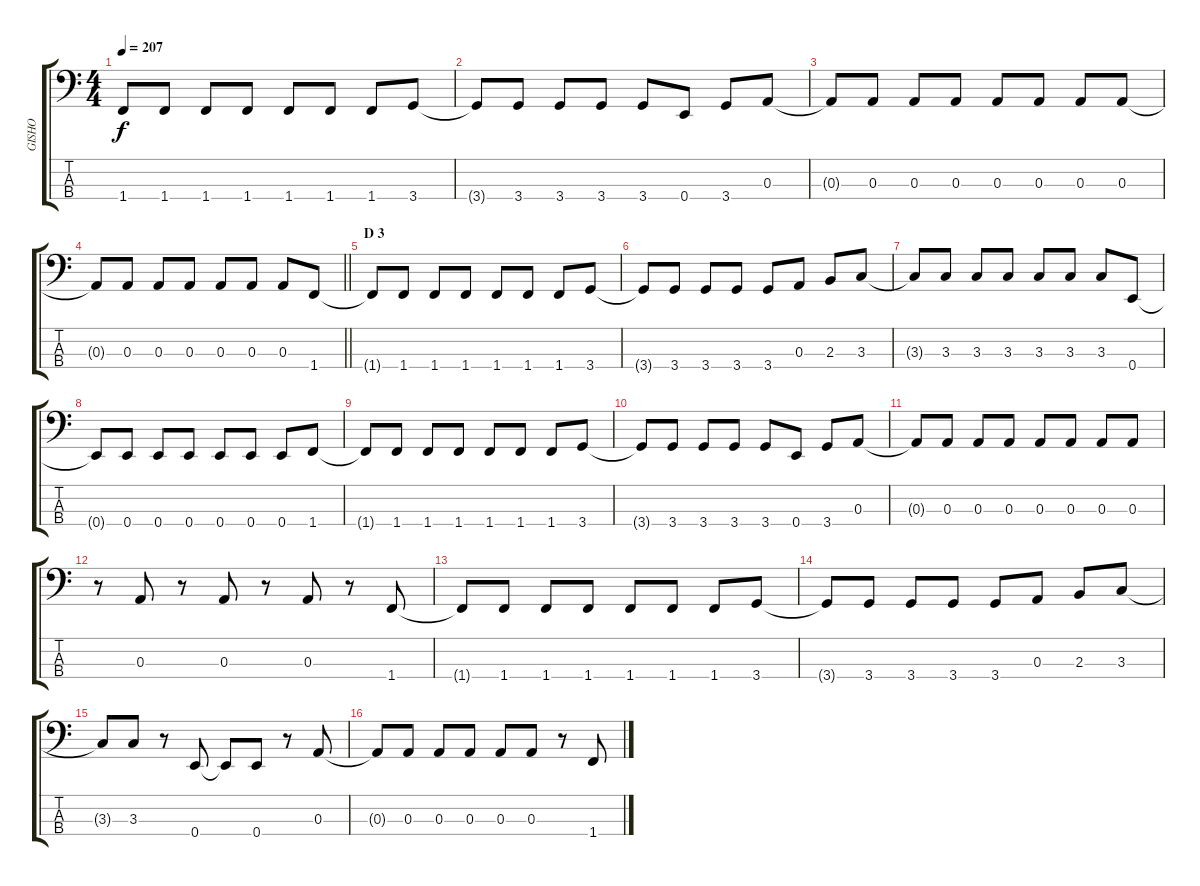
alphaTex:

\track ("GISHO" "GISHO") {instrument electricbasspick}
\staff {score tabs}
\tuning (G2 D2 A1 E1) {hide}
\ts (4 4)
\tempo 207
\clef f4
\ks c
1.4{t}.8{dy f} 1.4.8 1.4.8 1.4.8 1.4.8 1.4.8 1.4.8 3.4.8 |
3.4{t}.8 3.4.8 3.4.8 3.4.8 3.4.8 0.4.8 3.4.8 0.3.8 |
0.3{t}.8 0.3.8 0.3.8 0.3.8 0.3.8 0.3.8 0.3.8 0.3.8 |
\barLineRight lightlight
0.3{t}.8 0.3.8 0.3.8 0.3.8 0.3.8 0.3.8 0.3.8 1.4.8 |
\section ("" "D 3")
1.4{t}.8 1.4.8 1.4.8 1.4.8 1.4.8 1.4.8 1.4.8 3.4.8 |
3.4{t}.8 3.4.8 3.4.8 3.4.8 3.4.8 0.3.8 2.3.8 3.3.8 |
3.3{t}.8 3.3.8 3.3.8 3.3.8 3.3.8 3.3.8 3.3.8 0.4.8 |
0.4{t}.8 0.4.8 0.4.8 0.4.8 0.4.8 0.4.8 0.4.8 1.4.8 |
1.4{t}.8 1.4.8 1.4.8 1.4.8 1.4.8 1.4.8 1.4.8 3.4.8 |
3.4{t}.8 3.4.8 3.4.8 3.4.8 3.4.8 0.4.8 3.4.8 0.3.8 |
0.3{t}.8 0.3.8 0.3.8 0.3.8 0.3.8 0.3.8 0.3.8 0.3.8 |
r.8 0.3.8 r.8 0.3.8 r.8 0.3.8 r.8 1.4.8 |
1.4{t}.8 1.4.8 1.4.8 1.4.8 1.4.8 1.4.8 1.4.8 3.4.8 |
3.4{t}.8 3.4.8 3.4.8 3.4.8 3.4.8 0.3.8 2.3.8 3.3.8 |
3.3{t}.8 3.3.8 r.8 0.4.8 0.4{t}.8 0.4.8 r.8 0.3.8 |
0.3{t}.8 0.3.8 0.3.8 0.3.8 0.3.8 0.3.8 r.8 1.4.8
